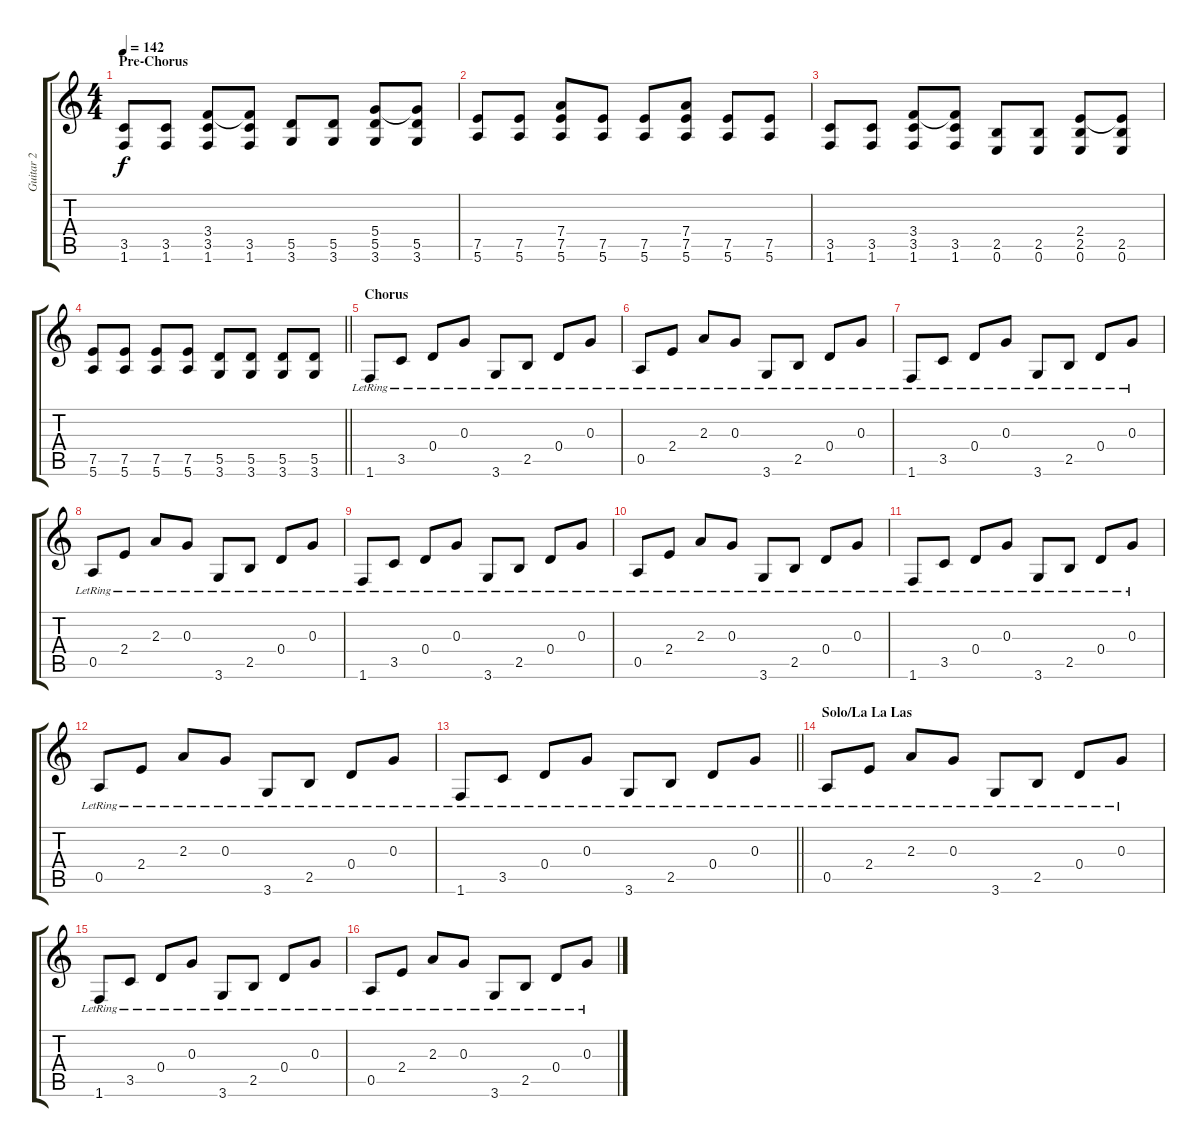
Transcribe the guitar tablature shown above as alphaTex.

\track ("Guitar 2" "Guitar 2") {instrument acousticguitarsteel}
\staff {score tabs}
\tuning (E4 B3 G3 D3 A2 E2) {hide}
\ts (4 4)
\section ("" "Pre-Chorus")
\tempo 142
\clef g2
\ks c
(3.5 1.6).8{dy f} (3.5 1.6).8 (3.4 3.5 1.6).8 (3.4{t} 3.5 1.6).8 (5.5 3.6).8 (5.5 3.6).8 (5.4 5.5 3.6).8 (5.4{t} 5.5 3.6).8 |
(7.5 5.6).8 (7.5 5.6).8 (7.4 7.5 5.6).8 (7.5 5.6).8 (7.5 5.6).8 (7.4 7.5 5.6).8 (7.5 5.6).8 (7.5 5.6).8 |
(3.5 1.6).8 (3.5 1.6).8 (3.4 3.5 1.6).8 (3.4{t} 3.5 1.6).8 (2.5 0.6).8 (2.5 0.6).8 (2.4 2.5 0.6).8 (2.4{t} 2.5 0.6).8 |
\barLineRight lightlight
(7.5 5.6).8 (7.5 5.6).8 (7.5 5.6).8 (7.5 5.6).8 (5.5 3.6).8 (5.5 3.6).8 (5.5 3.6).8 (5.5 3.6).8 |
\section ("" "Chorus")
1.6{lr}.8 3.5{lr}.8 0.4{lr}.8 0.3{lr}.8 3.6{lr}.8 2.5{lr}.8 0.4{lr}.8 0.3{lr}.8 |
0.5{lr}.8 2.4{lr}.8 2.3{lr}.8 0.3{lr}.8 3.6{lr}.8 2.5{lr}.8 0.4{lr}.8 0.3{lr}.8 |
1.6{lr}.8 3.5{lr}.8 0.4{lr}.8 0.3{lr}.8 3.6{lr}.8 2.5{lr}.8 0.4{lr}.8 0.3{lr}.8 |
0.5{lr}.8 2.4{lr}.8 2.3{lr}.8 0.3{lr}.8 3.6{lr}.8 2.5{lr}.8 0.4{lr}.8 0.3{lr}.8 |
1.6{lr}.8 3.5{lr}.8 0.4{lr}.8 0.3{lr}.8 3.6{lr}.8 2.5{lr}.8 0.4{lr}.8 0.3{lr}.8 |
0.5{lr}.8 2.4{lr}.8 2.3{lr}.8 0.3{lr}.8 3.6{lr}.8 2.5{lr}.8 0.4{lr}.8 0.3{lr}.8 |
1.6{lr}.8 3.5{lr}.8 0.4{lr}.8 0.3{lr}.8 3.6{lr}.8 2.5{lr}.8 0.4{lr}.8 0.3{lr}.8 |
0.5{lr}.8 2.4{lr}.8 2.3{lr}.8 0.3{lr}.8 3.6{lr}.8 2.5{lr}.8 0.4{lr}.8 0.3{lr}.8 |
\barLineRight lightlight
1.6{lr}.8 3.5{lr}.8 0.4{lr}.8 0.3{lr}.8 3.6{lr}.8 2.5{lr}.8 0.4{lr}.8 0.3{lr}.8 |
\section ("" "Solo/La La Las")
0.5{lr}.8 2.4{lr}.8 2.3{lr}.8 0.3{lr}.8 3.6{lr}.8 2.5{lr}.8 0.4{lr}.8 0.3{lr}.8 |
1.6{lr}.8 3.5{lr}.8 0.4{lr}.8 0.3{lr}.8 3.6{lr}.8 2.5{lr}.8 0.4{lr}.8 0.3{lr}.8 |
0.5{lr}.8 2.4{lr}.8 2.3{lr}.8 0.3{lr}.8 3.6{lr}.8 2.5{lr}.8 0.4{lr}.8 0.3{lr}.8
